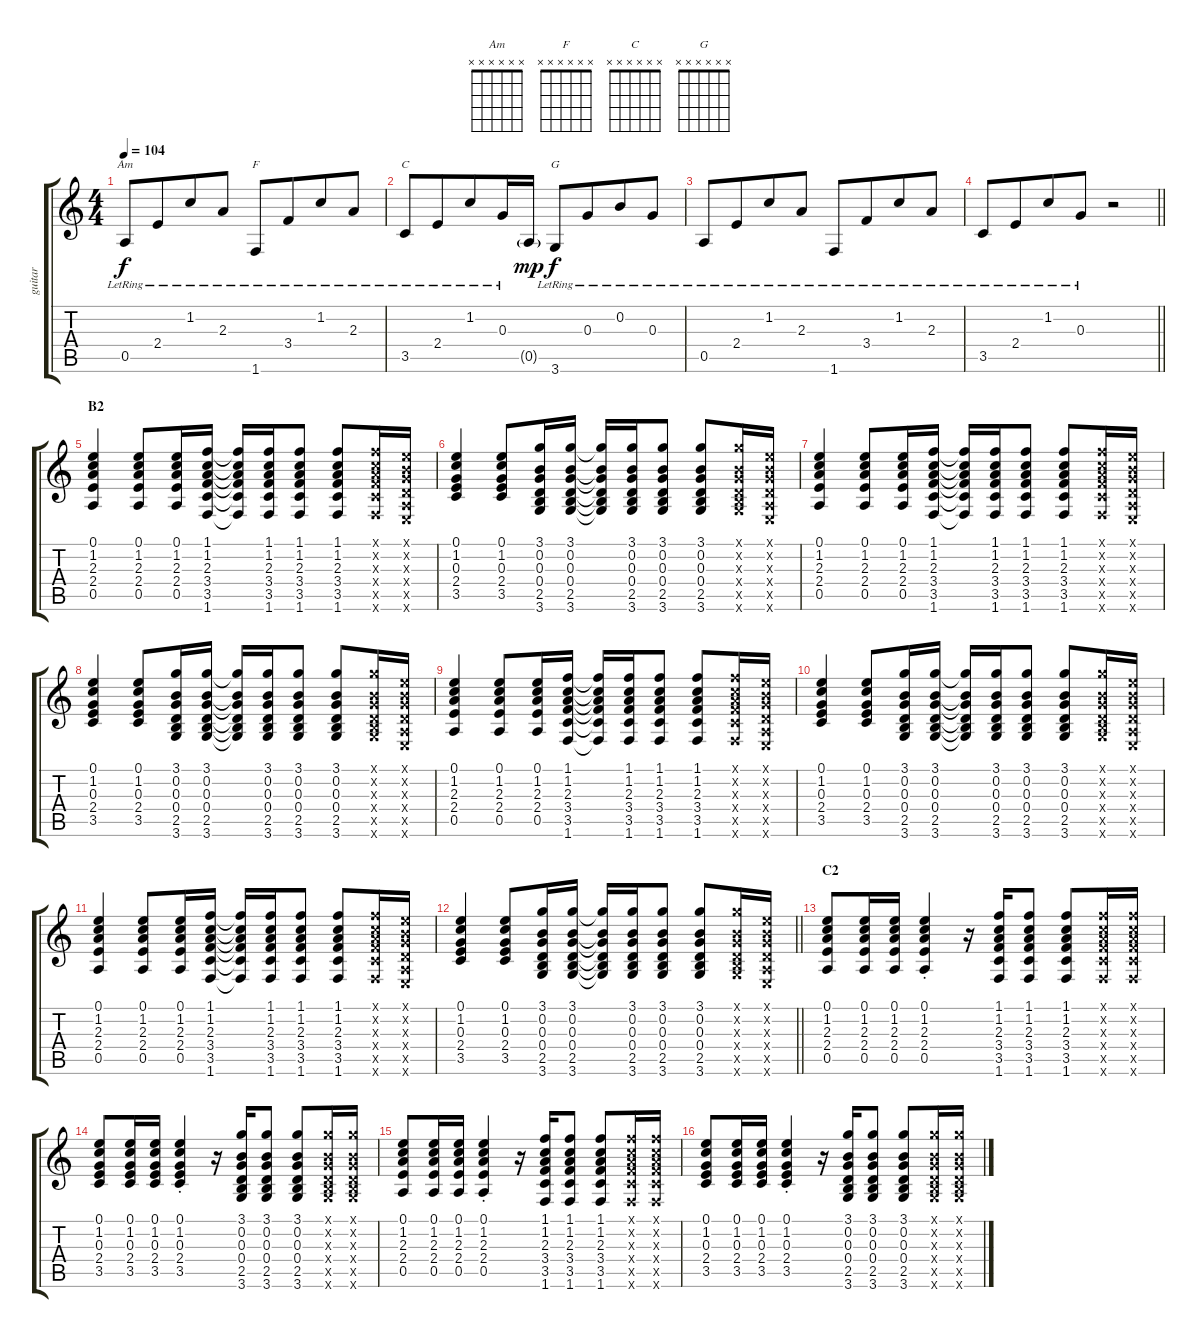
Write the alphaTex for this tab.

\track ("guitar" "guitar") {solo instrument acousticguitarsteel}
\staff {score tabs}
\tuning (E4 B3 G3 D3 A2 E2) {hide}
\chord ("Am" x x x x x x)
\chord ("F" x x x x x x)
\chord ("C" x x x x x x)
\chord ("G" x x x x x x)
\ts (4 4)
\tempo 104
\clef g2
\ks c
0.5{lr}.8{ch "Am" dy f} 2.4{lr}.8{beam merge} 1.2{lr}.8 2.3{lr}.8 1.6{lr}.8{ch "F"} 3.4{lr}.8{beam merge} 1.2{lr}.8 2.3{lr}.8 |
3.5{lr}.8{ch "C"} 2.4{lr}.8{beam merge} 1.2{lr}.8 0.3{lr}.16 0.5{g}.16{dy mp} 3.6{lr}.8{ch "G" dy f} 0.3{lr}.8{beam merge} 0.2{lr}.8 0.3{lr}.8 |
0.5{lr}.8 2.4{lr}.8{beam merge} 1.2{lr}.8 2.3{lr}.8 1.6{lr}.8 3.4{lr}.8{beam merge} 1.2{lr}.8 2.3{lr}.8 |
\barLineRight lightlight
3.5{lr}.8 2.4{lr}.8{beam merge} 1.2{lr}.8 0.3{lr}.8 r.2 |
\section ("" "B2")
(0.1 1.2 2.3 2.4 0.5).4 (0.1 1.2 2.3 2.4 0.5).8 (0.1 1.2 2.3 2.4 0.5).16 (1.1 1.2 2.3 3.4 3.5 1.6).16 (1.1{t} 1.2{t} 2.3{t} 3.4{t} 3.5{t} 1.6{t}).16 (1.1 1.2 2.3 3.4 3.5 1.6).16 (1.1 1.2 2.3 3.4 3.5 1.6).8 (1.1 1.2 2.3 3.4 3.5 1.6).8 (1.1{x} 1.2{x} 2.3{x} 3.4{x} 3.5{x} 1.6{x}).16 (0.1{x} 0.2{x} 0.3{x} 0.4{x} 0.5{x} 0.6{x}).16 |
(0.1 1.2 0.3 2.4 3.5).4 (0.1 1.2 0.3 2.4 3.5).8 (3.1 0.2 0.3 0.4 2.5 3.6).16 (3.1 0.2 0.3 0.4 2.5 3.6).16 (3.1{t} 0.2{t} 0.3{t} 0.4{t} 2.5{t} 3.6{t}).16 (3.1 0.2 0.3 0.4 2.5 3.6).16 (3.1 0.2 0.3 0.4 2.5 3.6).8 (3.1 0.2 0.3 0.4 2.5 3.6).8 (3.1{x} 0.2{x} 0.3{x} 0.4{x} 2.5{x} 3.6{x}).16 (0.1{x} 0.2{x} 0.3{x} 0.4{x} 0.5{x} 0.6{x}).16 |
(0.1 1.2 2.3 2.4 0.5).4 (0.1 1.2 2.3 2.4 0.5).8 (0.1 1.2 2.3 2.4 0.5).16 (1.1 1.2 2.3 3.4 3.5 1.6).16 (1.1{t} 1.2{t} 2.3{t} 3.4{t} 3.5{t} 1.6{t}).16 (1.1 1.2 2.3 3.4 3.5 1.6).16 (1.1 1.2 2.3 3.4 3.5 1.6).8 (1.1 1.2 2.3 3.4 3.5 1.6).8 (1.1{x} 1.2{x} 2.3{x} 3.4{x} 3.5{x} 1.6{x}).16 (0.1{x} 0.2{x} 0.3{x} 0.4{x} 0.5{x} 0.6{x}).16 |
(0.1 1.2 0.3 2.4 3.5).4 (0.1 1.2 0.3 2.4 3.5).8 (3.1 0.2 0.3 0.4 2.5 3.6).16 (3.1 0.2 0.3 0.4 2.5 3.6).16 (3.1{t} 0.2{t} 0.3{t} 0.4{t} 2.5{t} 3.6{t}).16 (3.1 0.2 0.3 0.4 2.5 3.6).16 (3.1 0.2 0.3 0.4 2.5 3.6).8 (3.1 0.2 0.3 0.4 2.5 3.6).8 (3.1{x} 0.2{x} 0.3{x} 0.4{x} 2.5{x} 3.6{x}).16 (0.1{x} 0.2{x} 0.3{x} 0.4{x} 0.5{x} 0.6{x}).16 |
(0.1 1.2 2.3 2.4 0.5).4 (0.1 1.2 2.3 2.4 0.5).8 (0.1 1.2 2.3 2.4 0.5).16 (1.1 1.2 2.3 3.4 3.5 1.6).16 (1.1{t} 1.2{t} 2.3{t} 3.4{t} 3.5{t} 1.6{t}).16 (1.1 1.2 2.3 3.4 3.5 1.6).16 (1.1 1.2 2.3 3.4 3.5 1.6).8 (1.1 1.2 2.3 3.4 3.5 1.6).8 (1.1{x} 1.2{x} 2.3{x} 3.4{x} 3.5{x} 1.6{x}).16 (0.1{x} 0.2{x} 0.3{x} 0.4{x} 0.5{x} 0.6{x}).16 |
(0.1 1.2 0.3 2.4 3.5).4 (0.1 1.2 0.3 2.4 3.5).8 (3.1 0.2 0.3 0.4 2.5 3.6).16 (3.1 0.2 0.3 0.4 2.5 3.6).16 (3.1{t} 0.2{t} 0.3{t} 0.4{t} 2.5{t} 3.6{t}).16 (3.1 0.2 0.3 0.4 2.5 3.6).16 (3.1 0.2 0.3 0.4 2.5 3.6).8 (3.1 0.2 0.3 0.4 2.5 3.6).8 (3.1{x} 0.2{x} 0.3{x} 0.4{x} 2.5{x} 3.6{x}).16 (0.1{x} 0.2{x} 0.3{x} 0.4{x} 0.5{x} 0.6{x}).16 |
(0.1 1.2 2.3 2.4 0.5).4 (0.1 1.2 2.3 2.4 0.5).8 (0.1 1.2 2.3 2.4 0.5).16 (1.1 1.2 2.3 3.4 3.5 1.6).16 (1.1{t} 1.2{t} 2.3{t} 3.4{t} 3.5{t} 1.6{t}).16 (1.1 1.2 2.3 3.4 3.5 1.6).16 (1.1 1.2 2.3 3.4 3.5 1.6).8 (1.1 1.2 2.3 3.4 3.5 1.6).8 (1.1{x} 1.2{x} 2.3{x} 3.4{x} 3.5{x} 1.6{x}).16 (0.1{x} 0.2{x} 0.3{x} 0.4{x} 0.5{x} 0.6{x}).16 |
\barLineRight lightlight
(0.1 1.2 0.3 2.4 3.5).4 (0.1 1.2 0.3 2.4 3.5).8 (3.1 0.2 0.3 0.4 2.5 3.6).16 (3.1 0.2 0.3 0.4 2.5 3.6).16 (3.1{t} 0.2{t} 0.3{t} 0.4{t} 2.5{t} 3.6{t}).16 (3.1 0.2 0.3 0.4 2.5 3.6).16 (3.1 0.2 0.3 0.4 2.5 3.6).8 (3.1 0.2 0.3 0.4 2.5 3.6).8 (3.1{x} 0.2{x} 0.3{x} 0.4{x} 2.5{x} 3.6{x}).16 (0.1{x} 0.2{x} 0.3{x} 0.4{x} 0.5{x} 0.6{x}).16 |
\section ("" "C2")
(0.1 1.2 2.3 2.4 0.5).8 (0.1 1.2 2.3 2.4 0.5).16 (0.1 1.2 2.3 2.4 0.5).16 (0.1{st} 1.2{st} 2.3{st} 2.4{st} 0.5{st}).4 r.16 (1.1 1.2 2.3 3.4 3.5 1.6).16 (1.1 1.2 2.3 3.4 3.5 1.6).8 (1.1 1.2 2.3 3.4 3.5 1.6).8 (1.1{x} 1.2{x} 2.3{x} 3.4{x} 3.5{x} 1.6{x}).16 (1.1{x} 1.2{x} 2.3{x} 3.4{x} 3.5{x} 1.6{x}).16 |
(0.1 1.2 0.3 2.4 3.5).8 (0.1 1.2 0.3 2.4 3.5).16 (0.1 1.2 0.3 2.4 3.5).16 (0.1{st} 1.2{st} 0.3{st} 2.4{st} 3.5{st}).4 r.16 (3.1 0.2 0.3 0.4 2.5 3.6).16 (3.1 0.2 0.3 0.4 2.5 3.6).8 (3.1 0.2 0.3 0.4 2.5 3.6).8 (3.1{x} 0.2{x} 0.3{x} 0.4{x} 2.5{x} 3.6{x}).16 (3.1{x} 0.2{x} 0.3{x} 0.4{x} 2.5{x} 3.6{x}).16 |
(0.1 1.2 2.3 2.4 0.5).8 (0.1 1.2 2.3 2.4 0.5).16 (0.1 1.2 2.3 2.4 0.5).16 (0.1{st} 1.2{st} 2.3{st} 2.4{st} 0.5{st}).4 r.16 (1.1 1.2 2.3 3.4 3.5 1.6).16 (1.1 1.2 2.3 3.4 3.5 1.6).8 (1.1 1.2 2.3 3.4 3.5 1.6).8 (1.1{x} 1.2{x} 2.3{x} 3.4{x} 3.5{x} 1.6{x}).16 (1.1{x} 1.2{x} 2.3{x} 3.4{x} 3.5{x} 1.6{x}).16 |
(0.1 1.2 0.3 2.4 3.5).8 (0.1 1.2 0.3 2.4 3.5).16 (0.1 1.2 0.3 2.4 3.5).16 (0.1{st} 1.2{st} 0.3{st} 2.4{st} 3.5{st}).4 r.16 (3.1 0.2 0.3 0.4 2.5 3.6).16 (3.1 0.2 0.3 0.4 2.5 3.6).8 (3.1 0.2 0.3 0.4 2.5 3.6).8 (3.1{x} 0.2{x} 0.3{x} 0.4{x} 2.5{x} 3.6{x}).16 (3.1{x} 0.2{x} 0.3{x} 0.4{x} 2.5{x} 3.6{x}).16
